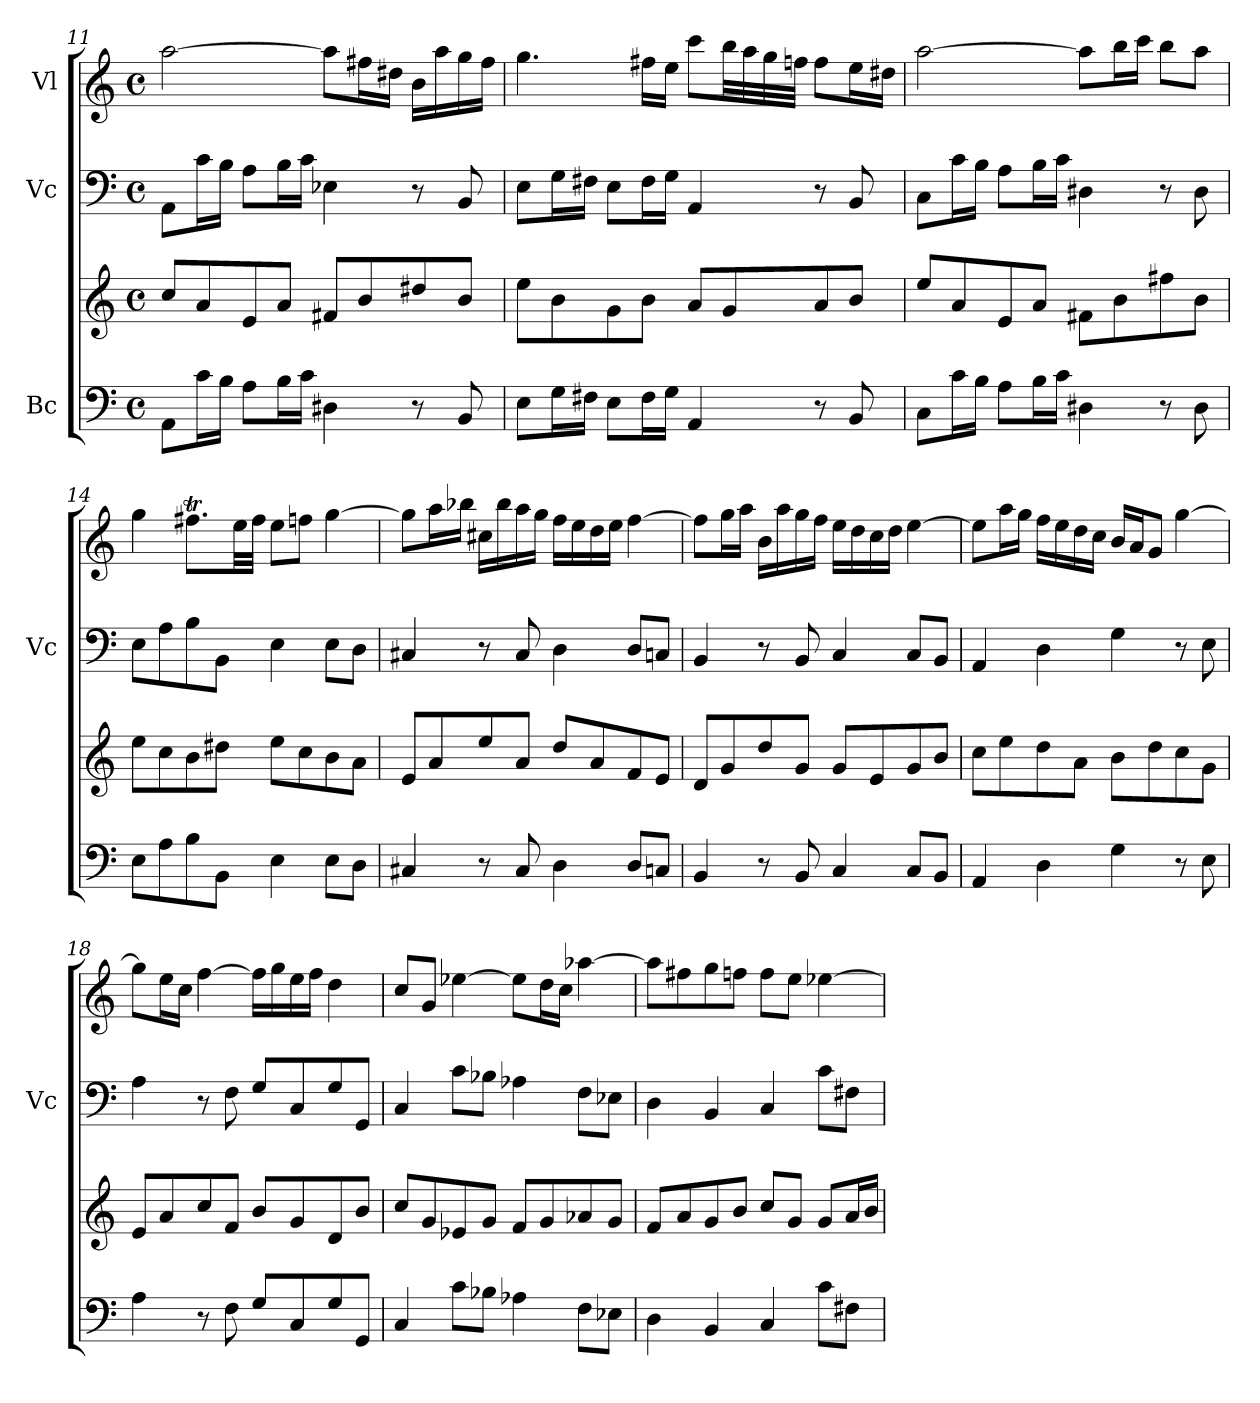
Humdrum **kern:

**kern	**kern	**kern	**kern
*part3	*part3	*part2	*part1
*staff4	*staff3	*staff2	*staff1
*I"Bc	*	*I"Vc	*I"Vl
*	*	*I'Vc	*
*clefF4	*clefG2	*clefF4	*clefG2
*k[]	*k[]	*k[]	*k[]
*M4/4	*M4/4	*M4/4	*M4/4
*met(c)	*met(c)	*met(c)	*met(c)
=11	=11	=11	=11
8AA\L	8cc/L	8AA\L	[2aa\
16c\L	8a/	16c\L	.
16B\JJ	.	16B\JJ	.
8A\L	8e/	8A\L	.
16B\L	8a/J	16B\L	.
16c\JJ	.	16c\JJ	.
4D#X\	8f#X/L	4E-X\	8aa\L]
.	8b/	.	16ff#X\L
.	.	.	16dd#X\JJ
8r	8dd#X/	8r	16b\LL
.	.	.	16aa\
8BB/	8b/J	8BB/	16gg\
.	.	.	16ff#\JJ
=12	=12	=12	=12
8E\L	8ee\L	8E\L	4.gg\
16G\L	8b\	16G\L	.
16F#X\JJ	.	16F#X\JJ	.
8E\L	8g\	8E\L	.
16F#\L	8b\J	16F#\L	16ff#X\LL
16G\JJ	.	16G\JJ	16ee\JJ
4AA/	8a/L	4AA/	8ccc\L
.	8g/	.	32bb\LL
.	.	.	32aa\
.	.	.	32gg\
.	.	.	32ffn\JJJ
8r	8a/	8r	8ff\L
8BB/	8b/J	8BB/	16ee\L
.	.	.	16dd#X\JJ
=13	=13	=13	=13
8C\L	8ee/L	8C\L	[2aa\
16c\L	8a/	16c\L	.
16B\JJ	.	16B\JJ	.
8A\L	8e/	8A\L	.
16B\L	8a/J	16B\L	.
16c\JJ	.	16c\JJ	.
4D#X\	8f#X\L	4D#X\	8aa\L]
.	8b\	.	16bb\L
.	.	.	16ccc\JJ
8r	8ff#X\	8r	8bb\L
8D#\	8b\J	8D#\	8aa\J
!!LO:PB:g=z
=14	=14	=14	=14
8E\L	8ee\L	8E\L	4gg\
8A\	8cc\	8A\	.
8B\	8b\	8B\	8.ff#Xt\L
8BB\J	8dd#X\J	8BB\J	.
.	.	.	32ee\LL
.	.	.	32ff#\JJJ
4E\	8ee\L	4E\	8ee\L
.	8cc\	.	8ffn\J
8E\L	8b\	8E\L	[4gg\
8D\J	8a\J	8D\J	.
=15	=15	=15	=15
4C#X/	8e/L	4C#X/	8gg\L]
.	8a/	.	16aa\L
.	.	.	16bb-X\JJ
8r	8ee/	8r	16cc#X\LL
.	.	.	16bb-\
8C#/	8a/J	8C#/	16aa\
.	.	.	16gg\JJ
4D\	8dd/L	4D\	16ff\LL
.	.	.	16ee\
.	8a/	.	16dd\
.	.	.	16ee\JJ
8D/L	8f/	8D/L	[4ff\
8Cn/J	8e/J	8Cn/J	.
=16	=16	=16	=16
4BB/	8d/L	4BB/	8ff\L]
.	8g/	.	16gg\L
.	.	.	16aa\JJ
8r	8dd/	8r	16b\LL
.	.	.	16aa\
8BB/	8g/J	8BB/	16gg\
.	.	.	16ff\JJ
4C/	8g/L	4C/	16ee\LL
.	.	.	16dd\
.	8e/	.	16cc\
.	.	.	16dd\JJ
8C/L	8g/	8C/L	[4ee\
8BB/J	8b/J	8BB/J	.
=17	=17	=17	=17
4AA/	8cc\L	4AA/	8ee\L]
.	8ee\	.	16aa\L
.	.	.	16gg\JJ
4D\	8dd\	4D\	16ff\LL
.	.	.	16ee\
.	8a\J	.	16dd\
.	.	.	16cc\JJ
4G\	8b\L	4G\	16b/LL
.	.	.	16a/J
.	8dd\	.	8g/J
8r	8cc\	8r	[4gg\
8E\	8g\J	8E\	.
!!LO:LB:g=z
=18	=18	=18	=18
4A\	8e/L	4A\	8gg\L]
.	8a/	.	16ee\L
.	.	.	16cc\JJ
8r	8cc/	8r	[4ff\
8F\	8f/J	8F\	.
8G/L	8b/L	8G/L	16ff\LL]
.	.	.	16gg\
8C/	8g/	8C/	16ee\
.	.	.	16ff\JJ
8G/	8d/	8G/	4dd\
8GG/J	8b/J	8GG/J	.
=19	=19	=19	=19
4C/	8cc/L	4C/	8cc/L
.	8g/	.	8g/J
8c\L	8e-X/	8c\L	[4ee-X\
8B-X\J	8g/J	8B-X\J	.
4A-X\	8f/L	4A-X\	8ee-\L]
.	8g/	.	16dd\L
.	.	.	16cc\JJ
8F\L	8a-X/	8F\L	[4aa-X\
8E-X\J	8g/J	8E-X\J	.
=20	=20	=20	=20
4D\	8f/L	4D\	8aa-\L]
.	8a/	.	8ff#X\
4BB/	8g/	4BB/	8gg\
.	8b/J	.	8ffn\J
4C/	8cc/L	4C/	8ff\L
.	8g/J	.	8ee\J
8c\L	8g/L	8c\L	[4ee-X\
8F#X\J	16a/L	8F#X\J	.
.	16b/JJ	.	.
=	=	=	=
*-	*-	*-	*-
